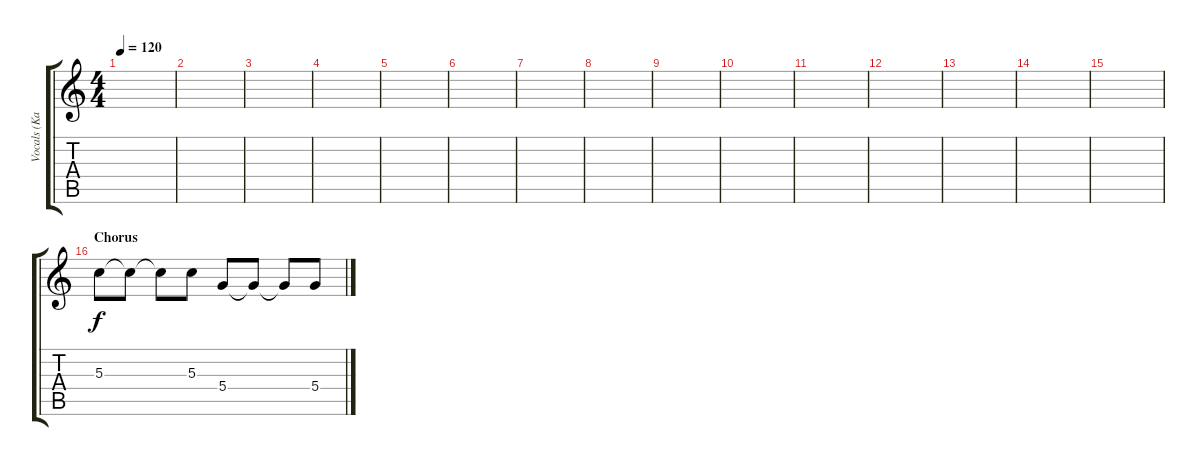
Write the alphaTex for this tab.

\track ("Vocals (Kapa)" "Vocals (Ka") {instrument electricguitarjazz}
\staff {score tabs}
\tuning (E4 B3 G3 D3 A2 E2) {hide}
\ts (4 4)
\tempo 120
\clef g2
\ks c
|
|
|
|
|
|
|
|
|
|
|
|
|
|
|
\section ("" "Chorus")
5.3.8 5.3{t}.8 5.3{t}.8 5.3.8 5.4.8 5.4{t}.8 5.4{t}.8 5.4.8
